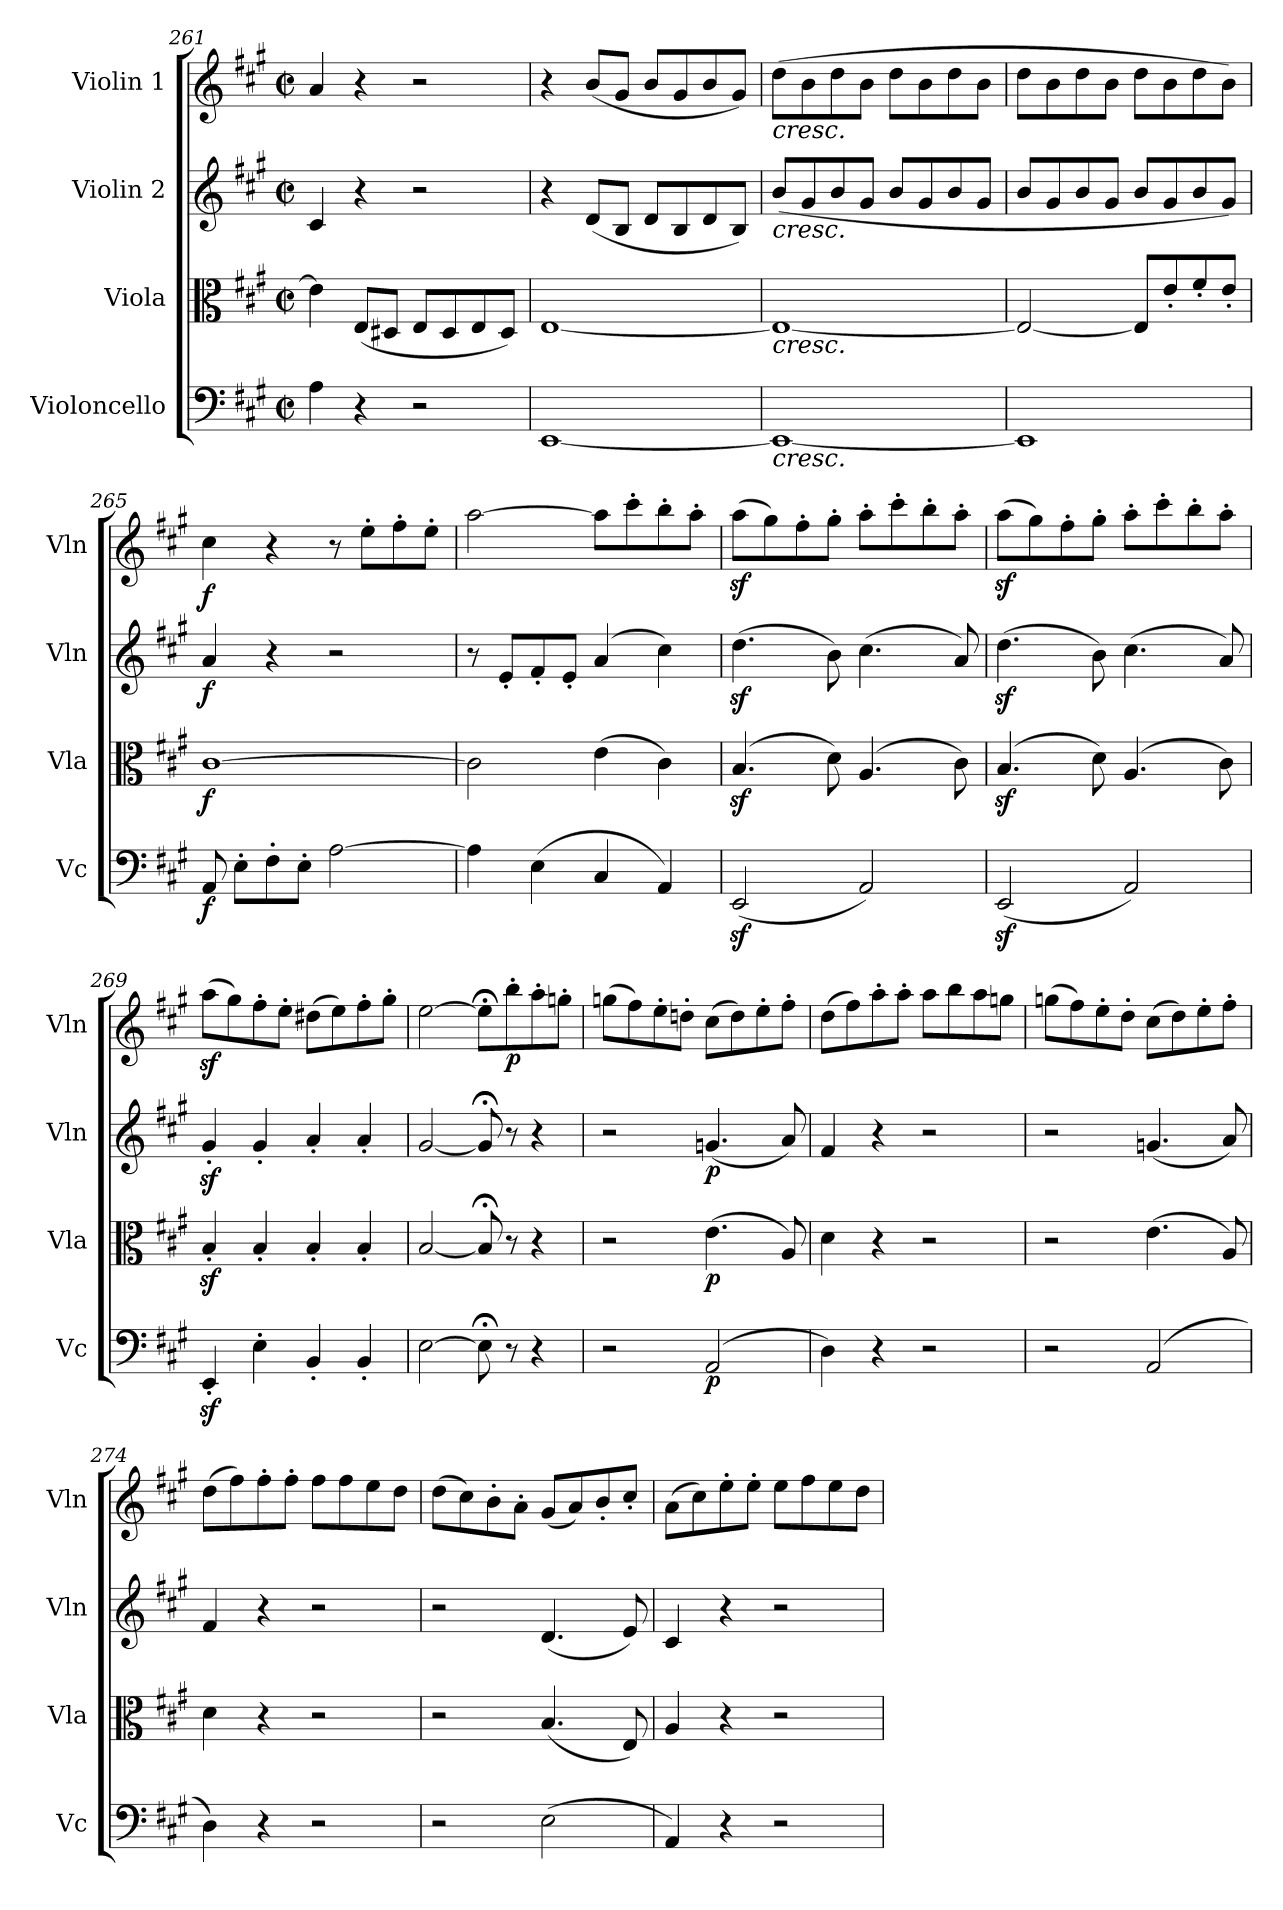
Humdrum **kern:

**kern	**dynam	**kern	**dynam	**kern	**dynam	**kern	**dynam
*part4	*part4	*part3	*part3	*part2	*part2	*part1	*part1
*staff4	*staff4	*staff3	*staff3	*staff2	*staff2	*staff1	*staff1
*I"Violoncello	*	*I"Viola	*	*I"Violin 2	*	*I"Violin 1	*
*I'Vc	*	*I'Vla	*	*I'Vln	*	*I'Vln	*
*clefF4	*	*clefC3	*	*clefG2	*	*clefG2	*
*k[f#c#g#]	*	*k[f#c#g#]	*	*k[f#c#g#]	*	*k[f#c#g#]	*
*M2/2	*	*M2/2	*	*M2/2	*	*M2/2	*
*met(c|)	*	*met(c|)	*	*met(c|)	*	*met(c|)	*
=261	=261	=261	=261	=261	=261	=261	=261
4A\	.	4e\]	.	4c#/	.	4a/	.
4r	.	(8E/L	.	4r	.	4r	.
.	.	8D#X/J	.	.	.	.	.
2r	.	8E/L	.	2r	.	2r	.
.	.	8D#/	.	.	.	.	.
.	.	8E/	.	.	.	.	.
.	.	8D#/J)	.	.	.	.	.
=262	=262	=262	=262	=262	=262	=262	=262
[1EE	.	[1E	.	4r	.	4r	.
.	.	.	.	(8d/L	.	(8b/L	.
.	.	.	.	8B/J	.	8g#/J	.
.	.	.	.	8d/L	.	8b/L	.
.	.	.	.	8B/	.	8g#/	.
.	.	.	.	8d/	.	8b/	.
.	.	.	.	8B/J)	.	8g#/J)	.
=263	=263	=263	=263	=263	=263	=263	=263
!	!	!	!	!	!	!LO:TX:b:i:t=cresc.	!
!	!	!	!	!LO:TX:b:i:t=cresc.	!	!	!
!	!	!LO:TX:b:i:t=cresc.	!	!	!	!	!
!LO:TX:b:i:t=cresc.	!	!	!	!	!	!	!
1EE_	.	1E_	.	(8b/L	.	(8dd\L	.
.	.	.	.	8g#/	.	8b\	.
.	.	.	.	8b/	.	8dd\	.
.	.	.	.	8g#/J	.	8b\J	.
.	.	.	.	8b/L	.	8dd\L	.
.	.	.	.	8g#/	.	8b\	.
.	.	.	.	8b/	.	8dd\	.
.	.	.	.	8g#/J	.	8b\J	.
!!LO:LB:g=z
=264	=264	=264	=264	=264	=264	=264	=264
1EE]	.	2E/_	.	8b/L	.	8dd\L	.
.	.	.	.	8g#/	.	8b\	.
.	.	.	.	8b/	.	8dd\	.
.	.	.	.	8g#/J	.	8b\J	.
.	.	8E/L]	.	8b/L	.	8dd\L	.
.	.	8e'/	.	8g#/	.	8b\	.
.	.	8f#'/	.	8b/	.	8dd\	.
.	.	8e'/J	.	8g#/J)	.	8b\J)	.
=265	=265	=265	=265	=265	=265	=265	=265
!	!LO:DY:b	!	!LO:DY:b	!	!LO:DY:b	!	!LO:DY:b
8AA/	f	[1c#	f	4a/	f	4cc#\	f
8E'\L	.	.	.	.	.	.	.
8F#'\	.	.	.	4r	.	4r	.
8E'\J	.	.	.	.	.	.	.
[2A\	.	.	.	2r	.	8r	.
.	.	.	.	.	.	8ee'\L	.
.	.	.	.	.	.	8ff#'\	.
.	.	.	.	.	.	8ee'\J	.
!!LO:LB:g=z
=266	=266	=266	=266	=266	=266	=266	=266
4A\]	.	2c#\]	.	8r	.	[2aa\	.
.	.	.	.	8e'/L	.	.	.
(4E\	.	.	.	8f#'/	.	.	.
.	.	.	.	8e'/J	.	.	.
4C#/	.	(4e\	.	(4a/	.	8aa\L]	.
.	.	.	.	.	.	8ccc#'\	.
4AA/)	.	4c#\)	.	4cc#\)	.	8bb'\	.
.	.	.	.	.	.	8aa'\J	.
=267	=267	=267	=267	=267	=267	=267	=267
(2EEz</	.	(4.Bz</	.	(4.ddz<\	.	(8aaz<\L	.
.	.	.	.	.	.	8gg#\)	.
.	.	.	.	.	.	8ff#'\	.
.	.	8d\)	.	8b\)	.	8gg#'\J	.
2AA/)	.	(4.A/	.	(4.cc#\	.	8aa'\L	.
.	.	.	.	.	.	8ccc#'\	.
.	.	.	.	.	.	8bb'\	.
.	.	8c#\)	.	8a/)	.	8aa'\J	.
=268	=268	=268	=268	=268	=268	=268	=268
(2EEz</	.	(4.Bz</	.	(4.ddz<\	.	(8aaz<\L	.
.	.	.	.	.	.	8gg#\)	.
.	.	.	.	.	.	8ff#'\	.
.	.	8d\)	.	8b\)	.	8gg#'\J	.
2AA/)	.	(4.A/	.	(4.cc#\	.	8aa'\L	.
.	.	.	.	.	.	8ccc#'\	.
.	.	.	.	.	.	8bb'\	.
.	.	8c#\)	.	8a/)	.	8aa'\J	.
=269	=269	=269	=269	=269	=269	=269	=269
4EEz<'/	.	4Bz<'/	.	4g#z<'/	.	(8aaz<\L	.
.	.	.	.	.	.	8gg#\)	.
4E'\	.	4B'/	.	4g#'/	.	8ff#'\	.
.	.	.	.	.	.	8ee'\J	.
4BB'/	.	4B'/	.	4a'/	.	(8dd#X\L	.
.	.	.	.	.	.	8ee\)	.
4BB'/	.	4B'/	.	4a'/	.	8ff#'\	.
.	.	.	.	.	.	8gg#'\J	.
=270	=270	=270	=270	=270	=270	=270	=270
[2E\	.	[2B/	.	[2g#/	.	[2ee\	.
8E;<\]	.	8B;</]	.	8g#;</]	.	8ee;<\L]	.
!	!	!	!	!	!	!	!LO:DY:b
8r	.	8r	.	8r	.	8bb'\	p
4r	.	4r	.	4r	.	8aa'\	.
.	.	.	.	.	.	8ggn'\J	.
!!LO:LB:g=z
=271	=271	=271	=271	=271	=271	=271	=271
2r	.	2r	.	2r	.	(8ggn\L	.
.	.	.	.	.	.	8ff#\)	.
.	.	.	.	.	.	8ee'\	.
.	.	.	.	.	.	8ddn'\J	.
!	!LO:DY:b	!	!LO:DY:b	!	!LO:DY:b	!	!
(2AA/	p	(4.e\	p	(4.gn/	p	(8cc#\L	.
.	.	.	.	.	.	8dd\)	.
.	.	.	.	.	.	8ee'\	.
.	.	8A/)	.	8a/)	.	8ff#'\J	.
=272	=272	=272	=272	=272	=272	=272	=272
4D\)	.	4d\	.	4f#/	.	(8dd\L	.
.	.	.	.	.	.	8ff#\)	.
4r	.	4r	.	4r	.	8aa'\	.
.	.	.	.	.	.	8aa'\J	.
2r	.	2r	.	2r	.	8aa\L	.
.	.	.	.	.	.	8bb\	.
.	.	.	.	.	.	8aa\	.
.	.	.	.	.	.	8ggn\J	.
!!LO:PB:g=z
=273	=273	=273	=273	=273	=273	=273	=273
2r	.	2r	.	2r	.	(8ggn\L	.
.	.	.	.	.	.	8ff#\)	.
.	.	.	.	.	.	8ee'\	.
.	.	.	.	.	.	8dd'\J	.
(2AA/	.	(4.e\	.	(4.gn/	.	(8cc#\L	.
.	.	.	.	.	.	8dd\)	.
.	.	.	.	.	.	8ee'\	.
.	.	8A/)	.	8a/)	.	8ff#'\J	.
=274	=274	=274	=274	=274	=274	=274	=274
4D\)	.	4d\	.	4f#/	.	(8dd\L	.
.	.	.	.	.	.	8ff#\)	.
4r	.	4r	.	4r	.	8ff#'\	.
.	.	.	.	.	.	8ff#'\J	.
2r	.	2r	.	2r	.	8ff#\L	.
.	.	.	.	.	.	8ff#\	.
.	.	.	.	.	.	8ee\	.
.	.	.	.	.	.	8dd\J	.
=275	=275	=275	=275	=275	=275	=275	=275
2r	.	2r	.	2r	.	(8dd\L	.
.	.	.	.	.	.	8cc#\)	.
.	.	.	.	.	.	8b'\	.
.	.	.	.	.	.	8a'\J	.
(2E\	.	(4.B/	.	(4.d/	.	(8g#/L	.
.	.	.	.	.	.	8a/)	.
.	.	.	.	.	.	8b'/	.
.	.	8E/)	.	8e/)	.	8cc#'/J	.
=276	=276	=276	=276	=276	=276	=276	=276
4AA/)	.	4A/	.	4c#/	.	(8a\L	.
.	.	.	.	.	.	8cc#\)	.
4r	.	4r	.	4r	.	8ee'\	.
.	.	.	.	.	.	8ee'\J	.
2r	.	2r	.	2r	.	8ee\L	.
.	.	.	.	.	.	8ff#\	.
.	.	.	.	.	.	8ee\	.
.	.	.	.	.	.	8dd\J	.
=	=	=	=	=	=	=	=
*-	*-	*-	*-	*-	*-	*-	*-
